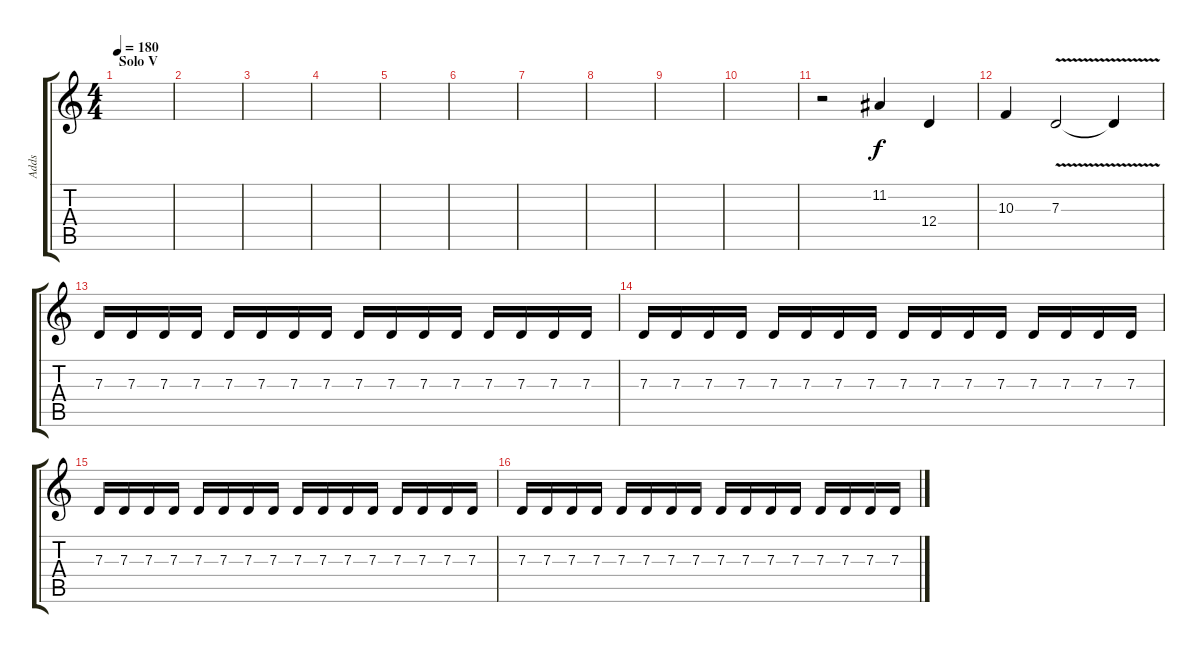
\track ("Adds" "Adds") {instrument stringensemble1}
\staff {score tabs}
\tuning (E4 B3 G3 D3 A2 E2) {hide}
\ts (4 4)
\section ("" "Solo V")
\tempo 180
\clef g2
\ks c
|
|
|
|
|
|
|
|
|
|
r.2{volume 15} 11.2.4 12.4.4 |
10.3.4 7.3{v}.2 7.3{t}.4 |
7.3.16 7.3.16 7.3.16 7.3.16 7.3.16 7.3.16 7.3.16 7.3.16 7.3.16 7.3.16 7.3.16 7.3.16 7.3.16 7.3.16 7.3.16 7.3.16 |
7.3.16{volume 0} 7.3.16 7.3.16 7.3.16 7.3.16 7.3.16 7.3.16 7.3.16 7.3.16 7.3.16 7.3.16 7.3.16 7.3.16 7.3.16 7.3.16 7.3.16 |
7.3.16 7.3.16 7.3.16 7.3.16 7.3.16 7.3.16 7.3.16 7.3.16 7.3.16 7.3.16 7.3.16 7.3.16 7.3.16 7.3.16 7.3.16 7.3.16 |
7.3.16 7.3.16 7.3.16 7.3.16 7.3.16 7.3.16 7.3.16 7.3.16 7.3.16 7.3.16 7.3.16 7.3.16 7.3.16 7.3.16 7.3.16 7.3.16
